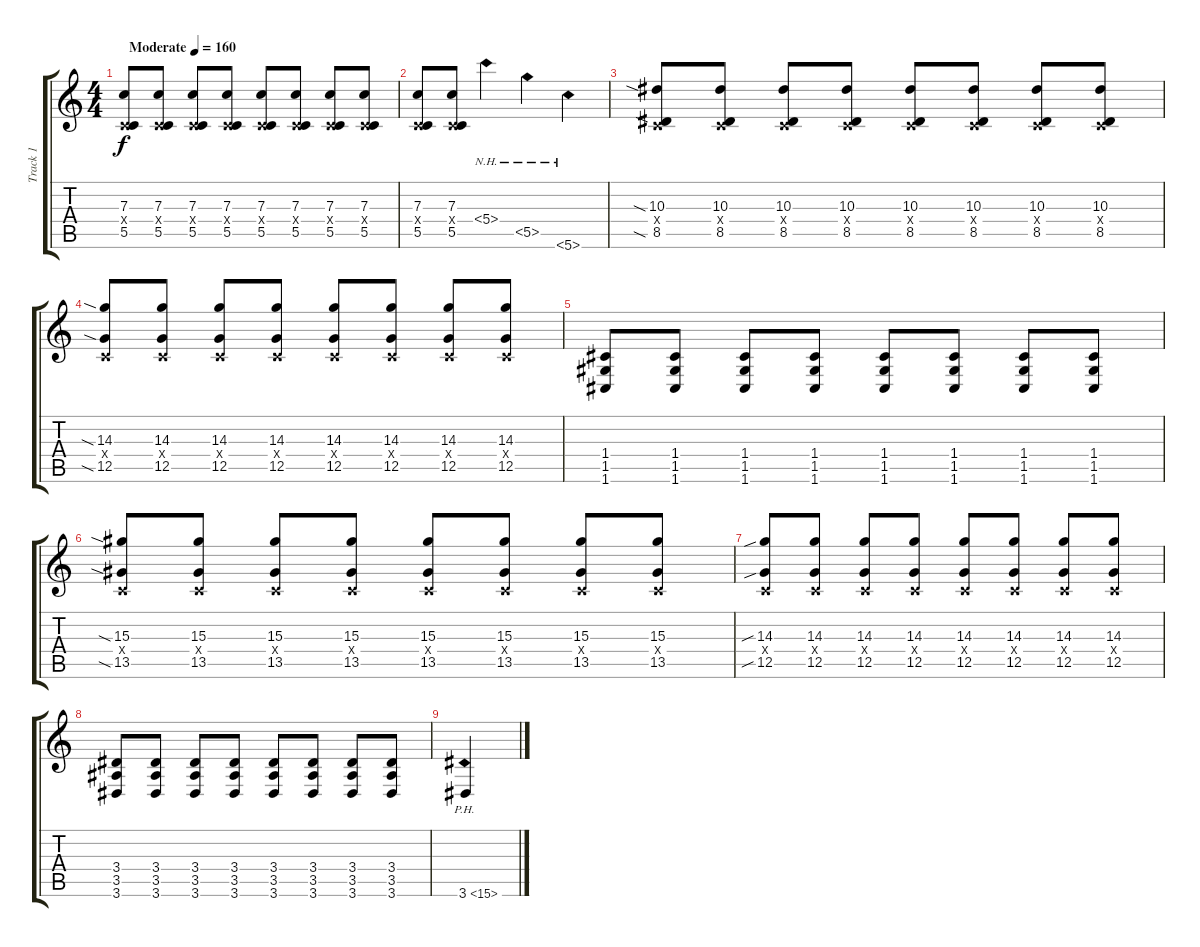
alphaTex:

\track ("Track 1" "Track 1") {instrument overdrivenguitar}
\staff {score tabs}
\tuning (D4 A3 F3 C3 G2 C2) {hide}
\ts (4 4)
\tempo (160 "Moderate")
\clef g2
\ks c
(7.3 0.4{x} 5.5).8{dy f instrument overdrivenguitar} (7.3 0.4{x} 5.5).8 (7.3 0.4{x} 5.5).8 (7.3 0.4{x} 5.5).8 (7.3 0.4{x} 5.5).8 (7.3 0.4{x} 5.5).8 (7.3 0.4{x} 5.5).8 (7.3 0.4{x} 5.5).8 |
(7.3 0.4{x} 5.5).8 (7.3 0.4{x} 5.5).8 5.4{nh}.4 5.5{nh}.4 5.6{nh}.4 |
(10.3{sia} 0.4{x} 8.5{sia}).8 (10.3 0.4{x} 8.5).8 (10.3 0.4{x} 8.5).8 (10.3 0.4{x} 8.5).8 (10.3 0.4{x} 8.5).8 (10.3 0.4{x} 8.5).8 (10.3 0.4{x} 8.5).8 (10.3 0.4{x} 8.5).8 |
(14.3{sia} 0.4{x} 12.5{sia}).8 (14.3 0.4{x} 12.5).8 (14.3 0.4{x} 12.5).8 (14.3 0.4{x} 12.5).8 (14.3 0.4{x} 12.5).8 (14.3 0.4{x} 12.5).8 (14.3 0.4{x} 12.5).8 (14.3 0.4{x} 12.5).8 |
(1.4 1.5 1.6).8 (1.4 1.5 1.6).8 (1.4 1.5 1.6).8 (1.4 1.5 1.6).8 (1.4 1.5 1.6).8 (1.4 1.5 1.6).8 (1.4 1.5 1.6).8 (1.4 1.5 1.6).8 |
(15.3{sia} 0.4{x} 13.5{sia}).8 (15.3 0.4{x} 13.5).8 (15.3 0.4{x} 13.5).8 (15.3 0.4{x} 13.5).8 (15.3 0.4{x} 13.5).8 (15.3 0.4{x} 13.5).8 (15.3 0.4{x} 13.5).8 (15.3 0.4{x} 13.5).8 |
(14.3{sib} 0.4{x} 12.5{sib}).8 (14.3 0.4{x} 12.5).8 (14.3 0.4{x} 12.5).8 (14.3 0.4{x} 12.5).8 (14.3 0.4{x} 12.5).8 (14.3 0.4{x} 12.5).8 (14.3 0.4{x} 12.5).8 (14.3 0.4{x} 12.5).8 |
(3.4 3.5 3.6).8 (3.4 3.5 3.6).8 (3.4 3.5 3.6).8 (3.4 3.5 3.6).8 (3.4 3.5 3.6).8 (3.4 3.5 3.6).8 (3.4 3.5 3.6).8 (3.4 3.5 3.6).8 |
3.6{ph 12}.4
